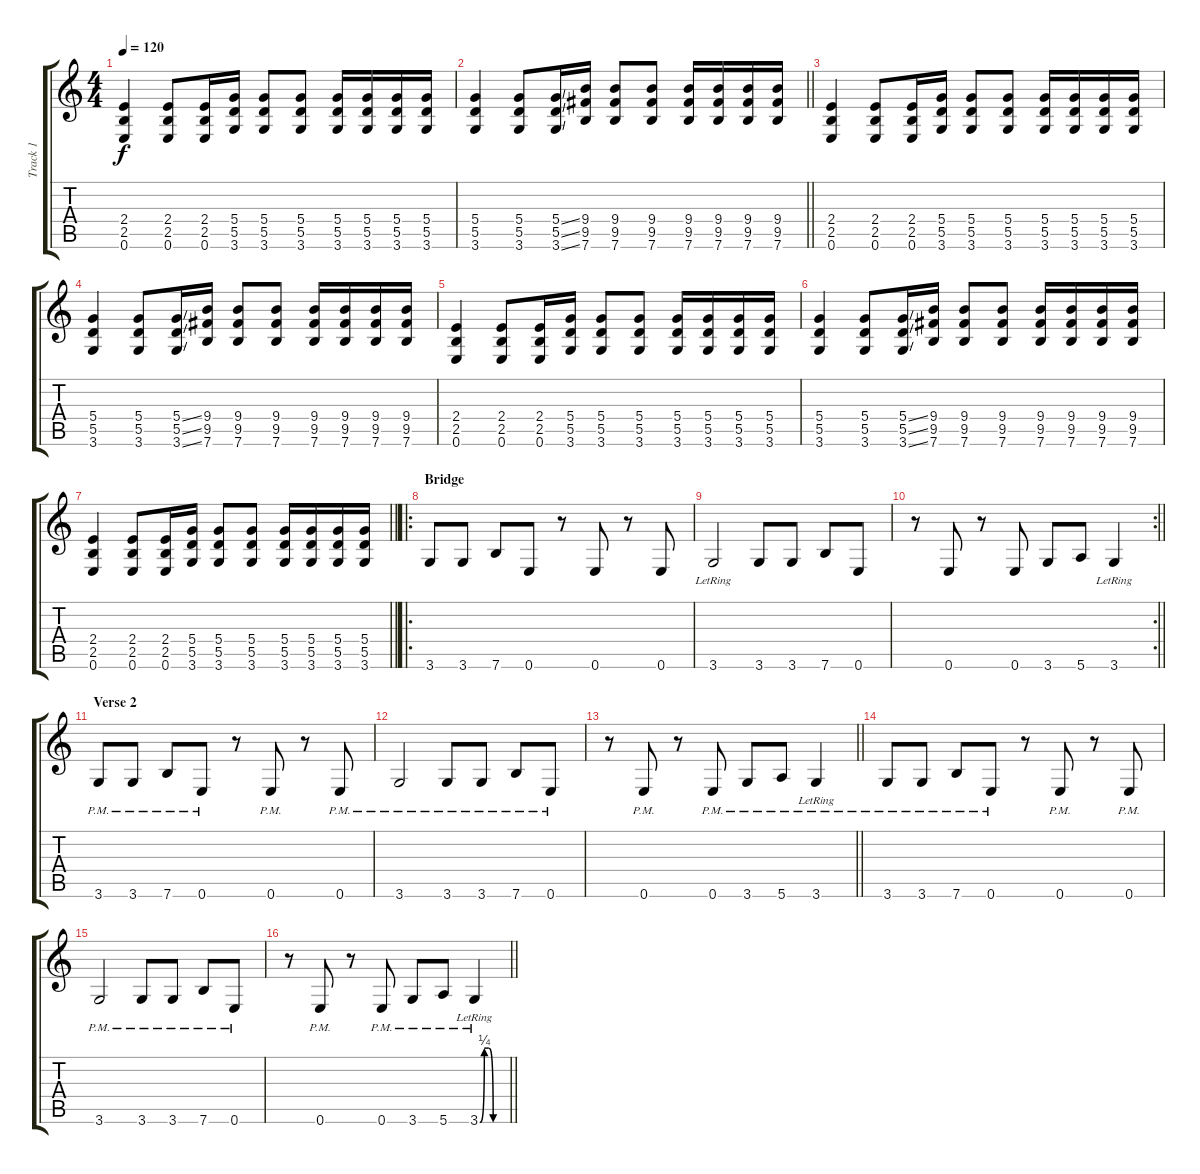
\track ("Track 1" "Track 1") {instrument distortionguitar}
\staff {score tabs}
\tuning (E4 B3 G3 D3 A2 E2) {hide}
\ts (4 4)
\tempo 120
\clef g2
\ks c
(2.4 2.5 0.6).4{dy f} (2.4 2.5 0.6).8 (2.4 2.5 0.6).16 (5.4 5.5 3.6).16 (5.4 5.5 3.6).8 (5.4 5.5 3.6).8 (5.4 5.5 3.6).16 (5.4 5.5 3.6).16 (5.4 5.5 3.6).16 (5.4 5.5 3.6).16 |
\barLineRight lightlight
(5.4 5.5 3.6).4 (5.4 5.5 3.6).8 (5.4{ss} 5.5{ss} 3.6{ss}).16 (9.4 9.5 7.6).16 (9.4 9.5 7.6).8 (9.4 9.5 7.6).8 (9.4 9.5 7.6).16 (9.4 9.5 7.6).16 (9.4 9.5 7.6).16 (9.4 9.5 7.6).16 |
(2.4 2.5 0.6).4 (2.4 2.5 0.6).8 (2.4 2.5 0.6).16 (5.4 5.5 3.6).16 (5.4 5.5 3.6).8 (5.4 5.5 3.6).8 (5.4 5.5 3.6).16 (5.4 5.5 3.6).16 (5.4 5.5 3.6).16 (5.4 5.5 3.6).16 |
(5.4 5.5 3.6).4 (5.4 5.5 3.6).8 (5.4{ss} 5.5{ss} 3.6{ss}).16 (9.4 9.5 7.6).16 (9.4 9.5 7.6).8 (9.4 9.5 7.6).8 (9.4 9.5 7.6).16 (9.4 9.5 7.6).16 (9.4 9.5 7.6).16 (9.4 9.5 7.6).16 |
(2.4 2.5 0.6).4 (2.4 2.5 0.6).8 (2.4 2.5 0.6).16 (5.4 5.5 3.6).16 (5.4 5.5 3.6).8 (5.4 5.5 3.6).8 (5.4 5.5 3.6).16 (5.4 5.5 3.6).16 (5.4 5.5 3.6).16 (5.4 5.5 3.6).16 |
(5.4 5.5 3.6).4 (5.4 5.5 3.6).8 (5.4{ss} 5.5{ss} 3.6{ss}).16 (9.4 9.5 7.6).16 (9.4 9.5 7.6).8 (9.4 9.5 7.6).8 (9.4 9.5 7.6).16 (9.4 9.5 7.6).16 (9.4 9.5 7.6).16 (9.4 9.5 7.6).16 |
\barLineRight lightlight
(2.4 2.5 0.6).4 (2.4 2.5 0.6).8 (2.4 2.5 0.6).16 (5.4 5.5 3.6).16 (5.4 5.5 3.6).8 (5.4 5.5 3.6).8 (5.4 5.5 3.6).16 (5.4 5.5 3.6).16 (5.4 5.5 3.6).16 (5.4 5.5 3.6).16 |
\ro
\section ("" "Bridge")
3.6.8 3.6.8 7.6.8 0.6.8 r.8 0.6.8 r.8 0.6.8 |
3.6{lr}.2 3.6.8 3.6.8 7.6.8 0.6.8 |
\rc 2
\barLineRight lightlight
r.8 0.6.8 r.8 0.6.8 3.6.8 5.6.8 3.6{lr}.4 |
\section ("" "Verse 2")
3.6{pm}.8 3.6{pm}.8 7.6{pm}.8 0.6{pm}.8 r.8 0.6{pm}.8 r.8 0.6{pm}.8 |
3.6{pm}.2 3.6{pm}.8 3.6{pm}.8 7.6{pm}.8 0.6{pm}.8 |
\barLineRight lightlight
r.8 0.6{pm}.8 r.8 0.6{pm}.8 3.6{pm}.8 5.6{pm}.8 3.6{pm lr}.4 |
3.6{pm}.8 3.6{pm}.8 7.6{pm}.8 0.6{pm}.8 r.8 0.6{pm}.8 r.8 0.6{pm}.8 |
3.6{pm}.2 3.6{pm}.8 3.6{pm}.8 7.6{pm}.8 0.6{pm}.8 |
\barLineRight lightlight
r.8 0.6{pm}.8 r.8 0.6{pm}.8 3.6{pm}.8 5.6{pm}.8 3.6{be (custom 0 0 10 1 20 1 30 0 60 0) pm lr}.4
